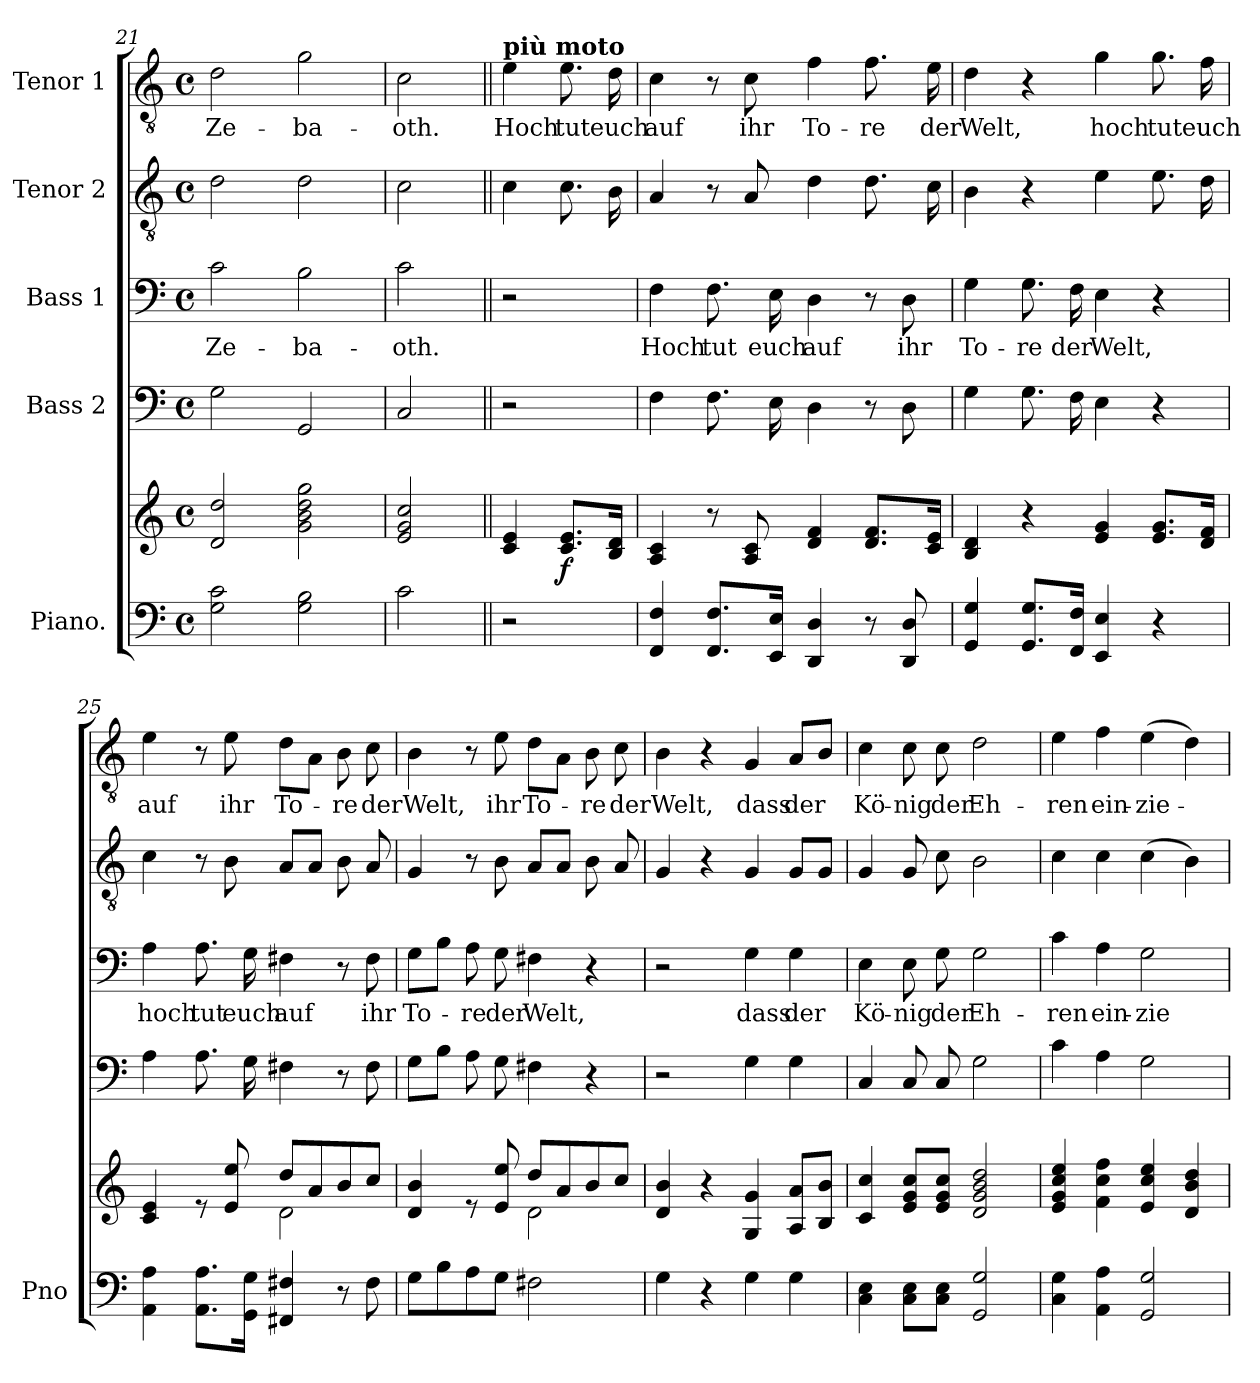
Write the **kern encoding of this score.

**kern	**kern	**dynam	**kern	**kern	**text	**kern	**kern	**text
*part5	*part5	*part5	*part4	*part3	*part3	*part2	*part1	*part1
*staff6	*staff5	*staff5/6	*staff4	*staff3	*staff3	*staff2	*staff1	*staff1
*I"Piano.	*	*	*I"Bass 2	*I"Bass 1	*	*I"Tenor 2	*I"Tenor 1	*
*I'Pno	*	*	*	*	*	*	*	*
*clefF4	*clefG2	*	*clefF4	*clefF4	*	*clefGv2	*clefGv2	*
*k[]	*k[]	*	*k[]	*k[]	*	*k[]	*k[]	*
*M4/4	*M4/4	*	*M4/4	*M4/4	*	*M4/4	*M4/4	*
*met(c)	*met(c)	*	*met(c)	*met(c)	*	*met(c)	*met(c)	*
=21	=21	=21	=21	=21	=21	=21	=21	=21
!	!	!	!	!	!LO:LY:b	!	!	!LO:LY:b
2G\ 2c\	2d/ 2dd/	.	2G\	2c\	Ze-	2d\	2d\	Ze-
!	!	!	!	!	!LO:LY:b	!	!	!LO:LY:b
2G\ 2B\	2g\ 2b\ 2dd\ 2gg\	.	2GG/	2B\	-ba-	2d\	2g\	-ba-
=22	=22	=22	=22	=22	=22	=22	=22	=22
!	!	!	!	!	!LO:LY:b	!	!	!LO:LY:b
2c\	2e/ 2g/ 2cc/	.	2C/	2c\	-oth.	2c\	2c\	-oth.
!!LO:LB:g=z
=22X1||	=22X1||	=22X1||	=22X1||	=22X1||	=22X1||	=22X1||	=22X1||	=22X1||
!	!	!	!	!	!	!	!LO:TX:a:B:t=più moto	!
!	!	!	!	!	!	!	!	!LO:LY:b
2r	4c/ 4e/	.	2r	2r	.	4c\	4e\	Hoch
!	!	!LO:DY:b	!	!	!	!	!	!LO:LY:b
.	8.c/ 8.e/L	f	.	.	.	8.c\	8.e\	tut
!	!	!	!	!	!	!	!	!LO:LY:b
.	16B/ 16d/Jk	.	.	.	.	16B\	16d\	euch
=23	=23	=23	=23	=23	=23	=23	=23	=23
!	!	!	!	!	!LO:LY:b	!	!	!LO:LY:b
4FF/ 4F/	4A/ 4c/	.	4F\	4F\	Hoch	4A/	4c\	auf
!	!	!	!	!	!LO:LY:b	!	!	!
8.FF/ 8.F/L	8r	.	8.F\	8.F\	tut	8r	8r	.
!	!	!	!	!	!	!	!	!LO:LY:b
.	8A/ 8c/	.	.	.	.	8A/	8c\	ihr
!	!	!	!	!	!LO:LY:b	!	!	!
16EE/ 16E/Jk	.	.	16E\	16E\	euch	.	.	.
!	!	!	!	!	!LO:LY:b	!	!	!LO:LY:b
4DD/ 4D/	4d/ 4f/	.	4D\	4D\	auf	4d\	4f\	To-
!	!	!	!	!	!	!	!	!LO:LY:b
8r	8.d/ 8.f/L	.	8r	8r	.	8.d\	8.f\	-re
!	!	!	!	!	!LO:LY:b	!	!	!
8DD/ 8D/	.	.	8D\	8D\	ihr	.	.	.
!	!	!	!	!	!	!	!	!LO:LY:b
.	16c/ 16e/Jk	.	.	.	.	16c\	16e\	der
=24	=24	=24	=24	=24	=24	=24	=24	=24
!	!	!	!	!	!LO:LY:b	!	!	!LO:LY:b
4GG/ 4G/	4B/ 4d/	.	4G\	4G\	To-	4B\	4d\	Welt,
!	!	!	!	!	!LO:LY:b	!	!	!
8.GG/ 8.G/L	4r	.	8.G\	8.G\	-re	4r	4r	.
!	!	!	!	!	!LO:LY:b	!	!	!
16FF/ 16F/Jk	.	.	16F\	16F\	der	.	.	.
!	!	!	!	!	!LO:LY:b	!	!	!LO:LY:b
4EE/ 4E/	4e/ 4g/	.	4E\	4E\	Welt,	4e\	4g\	hoch
!	!	!	!	!	!	!	!	!LO:LY:b
4r	8.e/ 8.g/L	.	4r	4r	.	8.e\	8.g\	tut
!	!	!	!	!	!	!	!	!LO:LY:b
.	16d/ 16f/Jk	.	.	.	.	16d\	16f\	euch
=25	=25	=25	=25	=25	=25	=25	=25	=25
*	*^	*	*	*	*	*	*	*
!	!	!	!	!	!	!LO:LY:b	!	!	!LO:LY:b
4AA\ 4A\	4c/ 4e/	2ryy	.	4A\	4A\	hoch	4c\	4e\	auf
!	!	!	!	!	!	!LO:LY:b	!	!	!
8.AA\ 8.A\L	8re	.	.	8.A\	8.A\	tut	8r	8r	.
!	!	!	!	!	!	!	!	!	!LO:LY:b
.	8e/ 8ee/	.	.	.	.	.	8B\	8e\	ihr
!	!	!	!	!	!	!LO:LY:b	!	!	!
16GG\ 16G\Jk	.	.	.	16G\	16G\	euch	.	.	.
!	!	!	!	!	!	!LO:LY:b	!	!	!LO:LY:b
4FF#X/ 4F#X/	8dd/L	2d\	.	4F#X\	4F#X\	auf	8A/L	8d\L	To-
.	8a/	.	.	.	.	.	8A/J	8A\J	.
!	!	!	!	!	!	!	!	!	!LO:LY:b
8r	8b/	.	.	8r	8r	.	8B\	8B\	-re
!	!	!	!	!	!	!LO:LY:b	!	!	!LO:LY:b
8F#\	8cc/J	.	.	8F#\	8F#\	ihr	8A/	8c\	der
!!LO:LB:g=z
=26	=26	=26	=26	=26	=26	=26	=26	=26	=26
!	!	!	!	!	!	!LO:LY:b	!	!	!LO:LY:b
8G\L	4d/ 4b/	2ryy	.	8G\L	8G\L	To-	4G/	4B\	Welt,
8B\	.	.	.	8B\J	8B\J	.	.	.	.
!	!	!	!	!	!	!LO:LY:b	!	!	!
8A\	8re	.	.	8A\	8A\	-re	8r	8r	.
!	!	!	!	!	!	!LO:LY:b	!	!	!LO:LY:b
8G\J	8e/ 8ee/	.	.	8G\	8G\	der	8B\	8e\	ihr
!	!	!	!	!	!	!LO:LY:b	!	!	!LO:LY:b
2F#X\	8dd/L	2d\	.	4F#X\	4F#X\	Welt,	8A/L	8d\L	To-
.	8a/	.	.	.	.	.	8A/J	8A\J	.
!	!	!	!	!	!	!	!	!	!LO:LY:b
.	8b/	.	.	4r	4r	.	8B\	8B\	-re
!	!	!	!	!	!	!	!	!	!LO:LY:b
.	8cc/J	.	.	.	.	.	8A/	8c\	der
*	*v	*v	*	*	*	*	*	*	*
=27	=27	=27	=27	=27	=27	=27	=27	=27
!	!	!	!	!	!	!	!	!LO:LY:b
4G\	4d/ 4b/	.	2r	2r	.	4G/	4B\	Welt,
4r	4r	.	.	.	.	4r	4r	.
!	!	!	!	!	!LO:LY:b	!	!	!LO:LY:b
4G\	4G/ 4g/	.	4G\	4G\	dass	4G/	4G/	dass
!	!	!	!	!	!LO:LY:b	!	!	!LO:LY:b
4G\	8A/ 8a/L	.	4G\	4G\	der	8G/L	8A/L	der
.	8B/ 8b/J	.	.	.	.	8G/J	8B/J	.
=28	=28	=28	=28	=28	=28	=28	=28	=28
!	!	!	!	!	!LO:LY:b	!	!	!LO:LY:b
4C\ 4E\	4c/ 4cc/	.	4C/	4E\	Kö-	4G/	4c\	Kö-
!	!	!	!	!	!LO:LY:b	!	!	!LO:LY:b
8C\ 8E\L	8e/ 8g/ 8cc/L	.	8C/	8E\	-nig	8G/	8c\	-nig
!	!	!	!	!	!LO:LY:b	!	!	!LO:LY:b
8C\ 8E\J	8e/ 8g/ 8cc/J	.	8C/	8G\	der	8c\	8c\	der
!	!	!	!	!	!LO:LY:b	!	!	!LO:LY:b
2GG/ 2G/	2d/ 2g/ 2b/ 2dd/	.	2G\	2G\	Eh-	2B\	2d\	Eh-
=29	=29	=29	=29	=29	=29	=29	=29	=29
!	!	!	!	!	!LO:LY:b	!	!	!LO:LY:b
4C\ 4G\	4e/ 4g/ 4cc/ 4ee/	.	4c\	4c\	-ren	4c\	4e\	-ren
!	!	!	!	!	!LO:LY:b	!	!	!LO:LY:b
4AA\ 4A\	4f\ 4cc\ 4ff\	.	4A\	4A\	ein-	4c\	4f\	ein-
!	!	!	!	!	!LO:LY:b	!	!	!LO:LY:b
2GG/ 2G/	4e/ 4cc/ 4ee/	.	2G\	2G\	-zie-	(4c\	(4e\	-zie-
.	4d/ 4b/ 4dd/	.	.	.	.	4B\)	4d\)	.
=	=	=	=	=	=	=	=	=
*-	*-	*-	*-	*-	*-	*-	*-	*-
